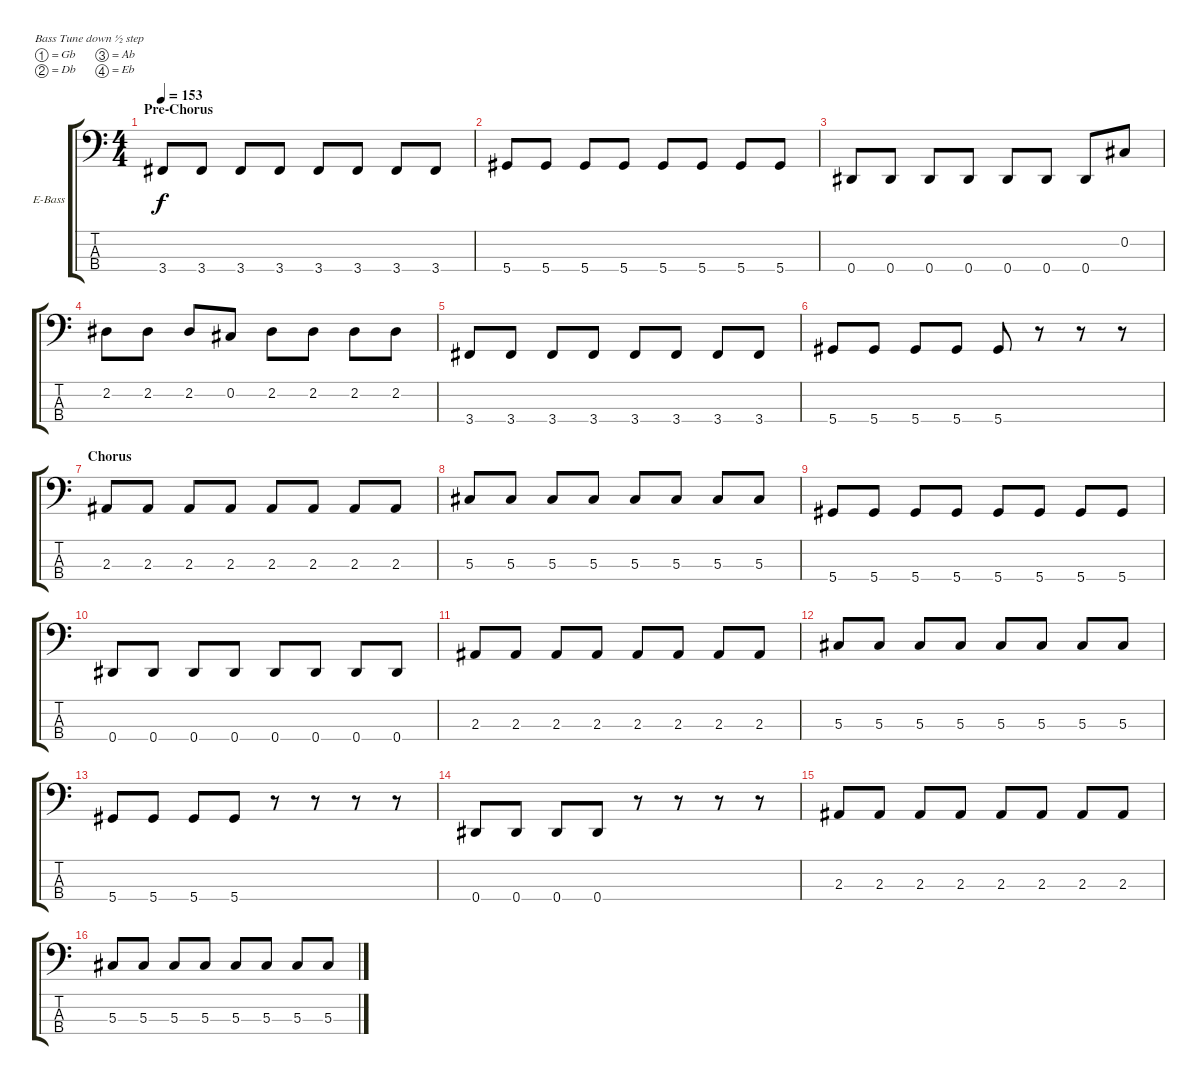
\bracketExtendMode groupsimilarinstruments
\firstSystemTrackNameOrientation horizontal
\otherSystemsTrackNameOrientation horizontal
\track ("Bass" "E-Bass") {instrument electricbasspick}
\staff {score tabs}
\tuning (Gb2 Db2 Ab1 Eb1)
\ts (4 4)
\section ("" "Pre-Chorus")
\tempo 153
\clef f4
\ks c
3.4.8{dy f} 3.4.8 3.4.8 3.4.8 3.4.8 3.4.8 3.4.8 3.4.8 |
5.4.8 5.4.8 5.4.8 5.4.8 5.4.8 5.4.8 5.4.8 5.4.8 |
0.4.8 0.4.8 0.4.8 0.4.8 0.4.8 0.4.8 0.4.8 0.2.8 |
2.2.8 2.2.8 2.2.8 0.2.8 2.2.8 2.2.8 2.2.8 2.2.8 |
3.4.8 3.4.8 3.4.8 3.4.8 3.4.8 3.4.8 3.4.8 3.4.8 |
5.4.8 5.4.8 5.4.8 5.4.8 5.4.8 r.8 r.8 r.8 |
\section ("" "Chorus")
2.3.8 2.3.8 2.3.8 2.3.8 2.3.8 2.3.8 2.3.8 2.3.8 |
5.3.8 5.3.8 5.3.8 5.3.8 5.3.8 5.3.8 5.3.8 5.3.8 |
5.4.8 5.4.8 5.4.8 5.4.8 5.4.8 5.4.8 5.4.8 5.4.8 |
0.4.8 0.4.8 0.4.8 0.4.8 0.4.8 0.4.8 0.4.8 0.4.8 |
2.3.8 2.3.8 2.3.8 2.3.8 2.3.8 2.3.8 2.3.8 2.3.8 |
5.3.8 5.3.8 5.3.8 5.3.8 5.3.8 5.3.8 5.3.8 5.3.8 |
5.4.8 5.4.8 5.4.8 5.4.8 r.8 r.8 r.8 r.8 |
0.4.8 0.4.8 0.4.8 0.4.8 r.8 r.8 r.8 r.8 |
2.3.8 2.3.8 2.3.8 2.3.8 2.3.8 2.3.8 2.3.8 2.3.8 |
5.3.8 5.3.8 5.3.8 5.3.8 5.3.8 5.3.8 5.3.8 5.3.8
